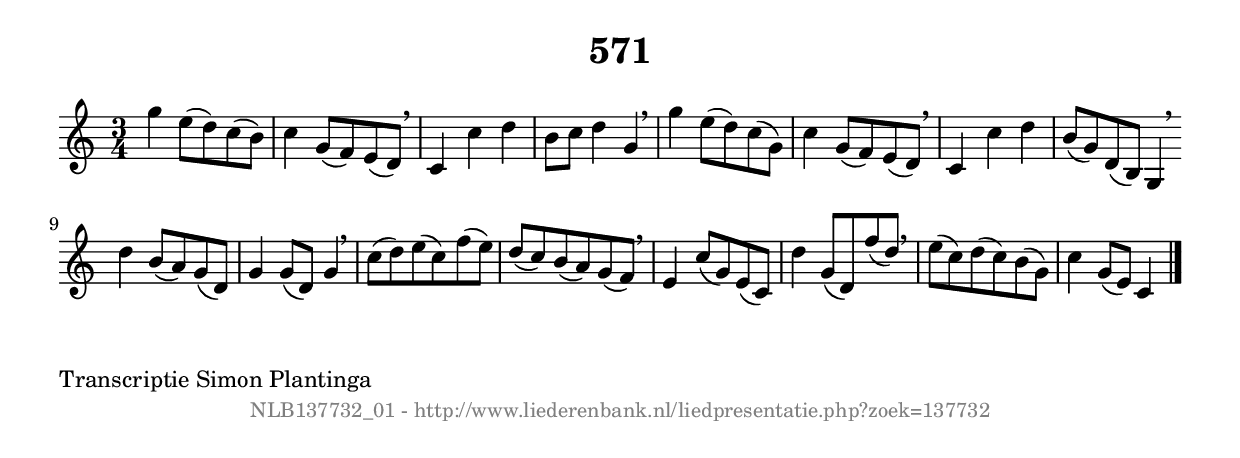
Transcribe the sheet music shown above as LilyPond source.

%
% produced by wce2krn 1.64 (7 June 2014)
%
\version"2.16"
#(append! paper-alist '(("long" . (cons (* 210 mm) (* 2000 mm)))))
#(set-default-paper-size "long")
sb = {\breathe}
mBreak = {\breathe }
bBreak = {\breathe }
x = {\once\override NoteHead #'style = #'cross }
gl=\glissando
itime={\override Staff.TimeSignature #'stencil = ##f }
ficta = {\once\set suggestAccidentals = ##t}
fine = {\once\override Score.RehearsalMark #'self-alignment-X = #1 \mark \markup {\italic{Fine}}}
dc = {\once\override Score.RehearsalMark #'self-alignment-X = #1 \mark \markup {\italic{D.C.}}}
dcf = {\once\override Score.RehearsalMark #'self-alignment-X = #1 \mark \markup {\italic{D.C. al Fine}}}
dcc = {\once\override Score.RehearsalMark #'self-alignment-X = #1 \mark \markup {\italic{D.C. al Coda}}}
ds = {\once\override Score.RehearsalMark #'self-alignment-X = #1 \mark \markup {\italic{D.S.}}}
dsf = {\once\override Score.RehearsalMark #'self-alignment-X = #1 \mark \markup {\italic{D.S. al Fine}}}
dsc = {\once\override Score.RehearsalMark #'self-alignment-X = #1 \mark \markup {\italic{D.S. al Coda}}}
pv = {\set Score.repeatCommands = #'((volta "1"))}
sv = {\set Score.repeatCommands = #'((volta "2"))}
tv = {\set Score.repeatCommands = #'((volta "3"))}
qv = {\set Score.repeatCommands = #'((volta "4"))}
xv = {\set Score.repeatCommands = #'((volta #f))}
\header{ tagline = ""
title = "571"
}
\score {{
\key c \major
\relative g'
{
\set melismaBusyProperties = #'()
\time 3/4
\tempo 4=120
\override Score.MetronomeMark #'transparent = ##t
\override Score.RehearsalMark #'break-visibility = #(vector #t #t #f)
g'4 e8( d8) c8( b8) | c4 g8( f8) e8( d8) | \sb c4 c'4 d4 | b8 c8 d4 g,4 | \mBreak \bar "|"
g'4 e8( d8) c8( g8) | c4 g8( f8) e8( d8) | \sb c4 c'4 d4 | b8( g8) d8( b8) g4 \bar ":|:" \bBreak
d''4 b8( a8) g8( d8) | g4 g8( d8) g4 | \sb c8( d8) e8( c8) f8( e8) | d8( c8) b8( a8) g8( f8) | \mBreak \bar "|"
e4 c'8( g8) e8( c8) | d'4 g,8( d8) f'8( d8) | \sb e8( c8) d8( c8) b8( g8) | c4 g8( e8) c4 \bar "|."
 }}
 \midi { }
 \layout {
            indent = 0.0\cm
}
}
\markup { \wordwrap-string #" 
Transcriptie Simon Plantinga
"}
\markup { \vspace #0 } \markup { \with-color #grey \fill-line { \center-column { \smaller "NLB137732_01 - http://www.liederenbank.nl/liedpresentatie.php?zoek=137732" } } }
